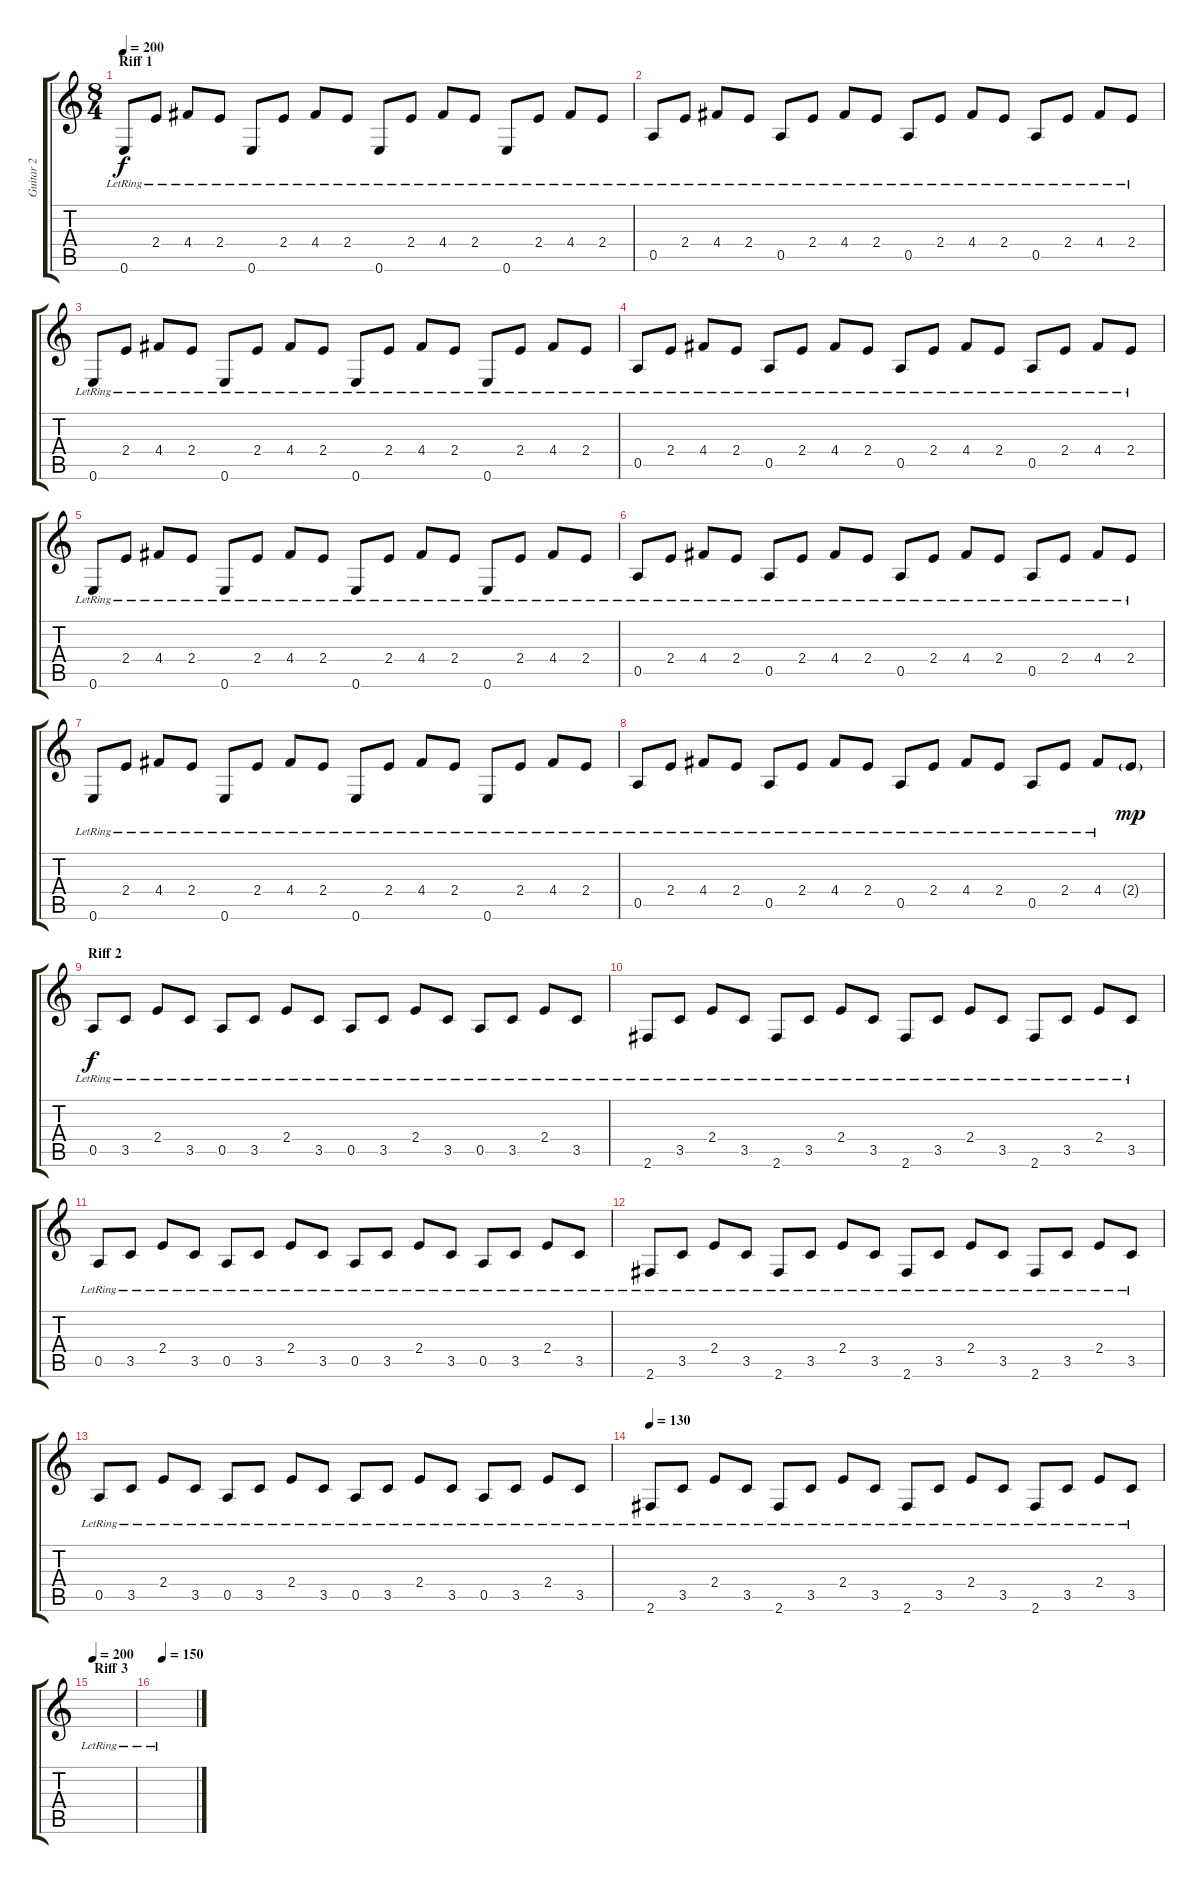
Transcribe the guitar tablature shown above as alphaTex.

\track ("Guitar 2" "Guitar 2") {instrument electricguitarjazz}
\staff {score tabs}
\tuning (E4 B3 G3 D3 A2 E2) {hide}
\ts (8 4)
\section ("" "Riff 1")
\tempo 200
\clef g2
\ks c
0.6{lr}.8{dy f volume 4 instrument electricguitarjazz} 2.4{lr}.8 4.4{lr}.8 2.4{lr}.8 0.6{lr}.8 2.4{lr}.8 4.4{lr}.8 2.4{lr}.8 0.6{lr}.8 2.4{lr}.8 4.4{lr}.8 2.4{lr}.8 0.6{lr}.8 2.4{lr}.8 4.4{lr}.8 2.4{lr}.8 |
0.5{lr}.8 2.4{lr}.8 4.4{lr}.8 2.4{lr}.8 0.5{lr}.8 2.4{lr}.8 4.4{lr}.8 2.4{lr}.8 0.5{lr}.8 2.4{lr}.8 4.4{lr}.8 2.4{lr}.8 0.5{lr}.8 2.4{lr}.8 4.4{lr}.8 2.4{lr}.8 |
0.6{lr}.8{volume 8} 2.4{lr}.8 4.4{lr}.8 2.4{lr}.8 0.6{lr}.8 2.4{lr}.8 4.4{lr}.8 2.4{lr}.8 0.6{lr}.8 2.4{lr}.8 4.4{lr}.8 2.4{lr}.8 0.6{lr}.8 2.4{lr}.8 4.4{lr}.8 2.4{lr}.8 |
0.5{lr}.8 2.4{lr}.8 4.4{lr}.8 2.4{lr}.8 0.5{lr}.8 2.4{lr}.8 4.4{lr}.8 2.4{lr}.8 0.5{lr}.8 2.4{lr}.8 4.4{lr}.8 2.4{lr}.8 0.5{lr}.8 2.4{lr}.8 4.4{lr}.8 2.4{lr}.8 |
0.6{lr}.8{volume 10} 2.4{lr}.8 4.4{lr}.8 2.4{lr}.8 0.6{lr}.8 2.4{lr}.8 4.4{lr}.8 2.4{lr}.8 0.6{lr}.8 2.4{lr}.8 4.4{lr}.8 2.4{lr}.8 0.6{lr}.8 2.4{lr}.8 4.4{lr}.8 2.4{lr}.8 |
0.5{lr}.8 2.4{lr}.8 4.4{lr}.8 2.4{lr}.8 0.5{lr}.8 2.4{lr}.8 4.4{lr}.8 2.4{lr}.8 0.5{lr}.8 2.4{lr}.8 4.4{lr}.8 2.4{lr}.8 0.5{lr}.8 2.4{lr}.8 4.4{lr}.8 2.4{lr}.8 |
0.6{lr}.8 2.4{lr}.8 4.4{lr}.8 2.4{lr}.8 0.6{lr}.8 2.4{lr}.8 4.4{lr}.8 2.4{lr}.8 0.6{lr}.8 2.4{lr}.8 4.4{lr}.8 2.4{lr}.8 0.6{lr}.8 2.4{lr}.8 4.4{lr}.8 2.4{lr}.8 |
0.5{lr}.8 2.4{lr}.8 4.4{lr}.8 2.4{lr}.8 0.5{lr}.8 2.4{lr}.8 4.4{lr}.8 2.4{lr}.8 0.5{lr}.8 2.4{lr}.8 4.4{lr}.8 2.4{lr}.8 0.5{lr}.8 2.4{lr}.8 4.4{lr}.8 2.4{g}.8{dy mp} |
\section ("" "Riff 2")
0.5{lr}.8{dy f} 3.5{lr}.8 2.4{lr}.8 3.5{lr}.8 0.5{lr}.8 3.5{lr}.8 2.4{lr}.8 3.5{lr}.8 0.5{lr}.8 3.5{lr}.8 2.4{lr}.8 3.5{lr}.8 0.5{lr}.8 3.5{lr}.8 2.4{lr}.8 3.5{lr}.8 |
2.6{lr}.8 3.5{lr}.8 2.4{lr}.8 3.5{lr}.8 2.6{lr}.8 3.5{lr}.8 2.4{lr}.8 3.5{lr}.8 2.6{lr}.8 3.5{lr}.8 2.4{lr}.8 3.5{lr}.8 2.6{lr}.8 3.5{lr}.8 2.4{lr}.8 3.5{lr}.8 |
0.5{lr}.8 3.5{lr}.8 2.4{lr}.8 3.5{lr}.8 0.5{lr}.8 3.5{lr}.8 2.4{lr}.8 3.5{lr}.8 0.5{lr}.8 3.5{lr}.8 2.4{lr}.8 3.5{lr}.8 0.5{lr}.8 3.5{lr}.8 2.4{lr}.8 3.5{lr}.8 |
2.6{lr}.8 3.5{lr}.8 2.4{lr}.8 3.5{lr}.8 2.6{lr}.8 3.5{lr}.8 2.4{lr}.8 3.5{lr}.8 2.6{lr}.8 3.5{lr}.8 2.4{lr}.8 3.5{lr}.8 2.6{lr}.8 3.5{lr}.8 2.4{lr}.8 3.5{lr}.8 |
0.5{lr}.8 3.5{lr}.8 2.4{lr}.8 3.5{lr}.8 0.5{lr}.8 3.5{lr}.8 2.4{lr}.8 3.5{lr}.8 0.5{lr}.8 3.5{lr}.8 2.4{lr}.8 3.5{lr}.8 0.5{lr}.8 3.5{lr}.8 2.4{lr}.8 3.5{lr}.8 |
\tempo 130
2.6{lr}.8 3.5{lr}.8 2.4{lr}.8 3.5{lr}.8 2.6{lr}.8 3.5{lr}.8 2.4{lr}.8 3.5{lr}.8 2.6{lr}.8 3.5{lr}.8 2.4{lr}.8 3.5{lr}.8 2.6{lr}.8 3.5{lr}.8 2.4{lr}.8 3.5{lr}.8 |
\section ("" "Riff 3")
\tempo 200
|
\tempo (150 0.1875)
